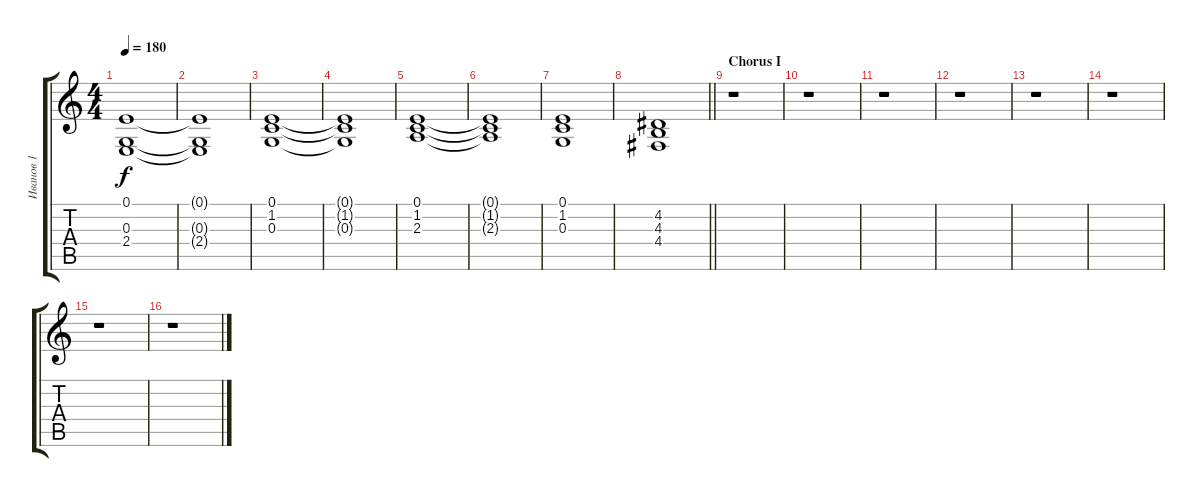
\track ("Иванов 1" "Иванов 1") {instrument stringensemble1}
\staff {score tabs}
\tuning (E4 B3 G3 D3 A2 E2) {hide}
\ts (4 4)
\tempo 180
\clef g2
\ks c
(0.1 0.3 2.4).1{dy f} |
(0.1{t} 0.3{t} 2.4{t}).1 |
(0.1 1.2 0.3).1 |
(0.1{t} 1.2{t} 0.3{t}).1 |
(0.1 1.2 2.3).1 |
(0.1{t} 1.2{t} 2.3{t}).1 |
(0.1 1.2 0.3).1 |
\barLineRight lightlight
(4.2 4.3 4.4).1 |
\section ("" "Chorus I")
r.1 |
r.1 |
r.1 |
r.1 |
r.1 |
r.1 |
r.1 |
r.1
